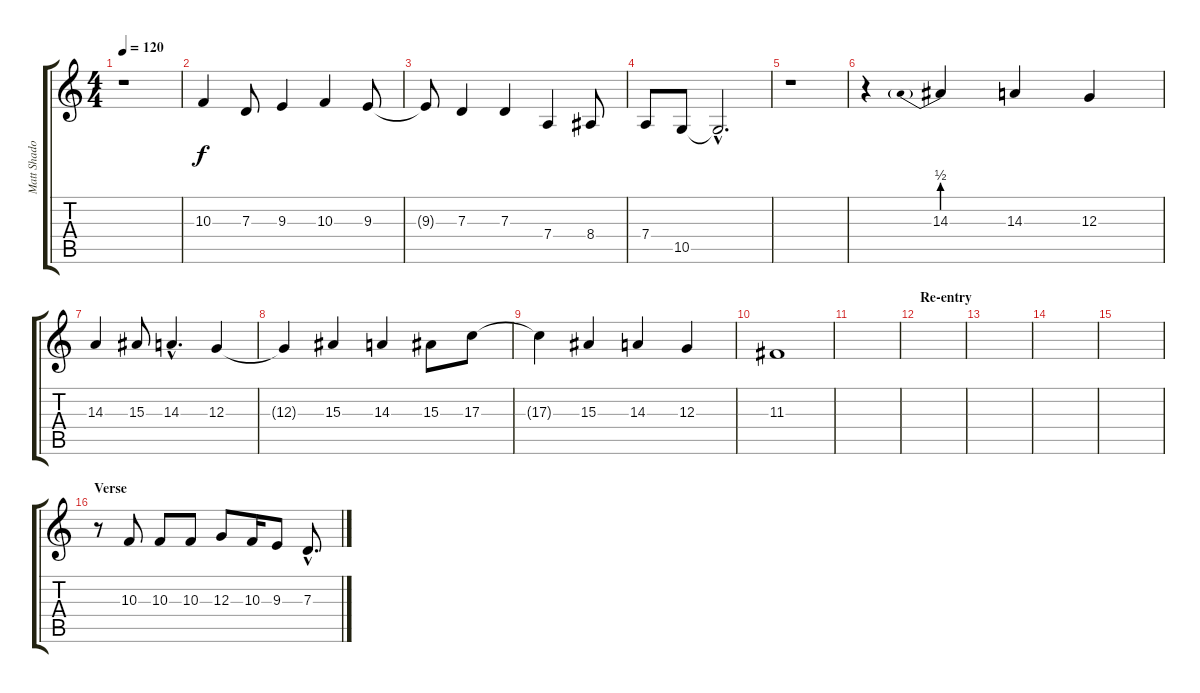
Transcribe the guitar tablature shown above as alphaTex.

\track ("Matt Shadows" "Matt Shado") {instrument oboe}
\staff {score tabs}
\tuning (E4 B3 G3 D3 A2 D2) {hide}
\ts (4 4)
\tempo 120
\clef g2
\ks c
r.1{dy f} |
10.3.4{volume 16} 7.3.8 9.3.4 10.3.4 9.3.8 |
9.3{t}.8 7.3.4 7.3.4 7.4.4 8.4.8 |
7.4.8 10.5.8 10.5{hac t}.2{d} |
r.1 |
r.4{volume 16} 14.3{be (prebend 0 2 60 2)}.4 14.3.4 12.3.4 |
14.3.4 15.3.8 14.3{hac}.4{d} 12.3.4 |
12.3{t}.4 15.3.4 14.3.4 15.3.8 17.3.8 |
17.3{t}.4 15.3.4 14.3.4 12.3.4 |
11.3.1{volume 2} |
|
\section ("" "Re-entry")
|
|
|
|
\section ("" "Verse")
r.8 10.3.8 10.3.8 10.3.8 12.3.8 10.3.16 9.3.8 7.3{hac}.8{d}
